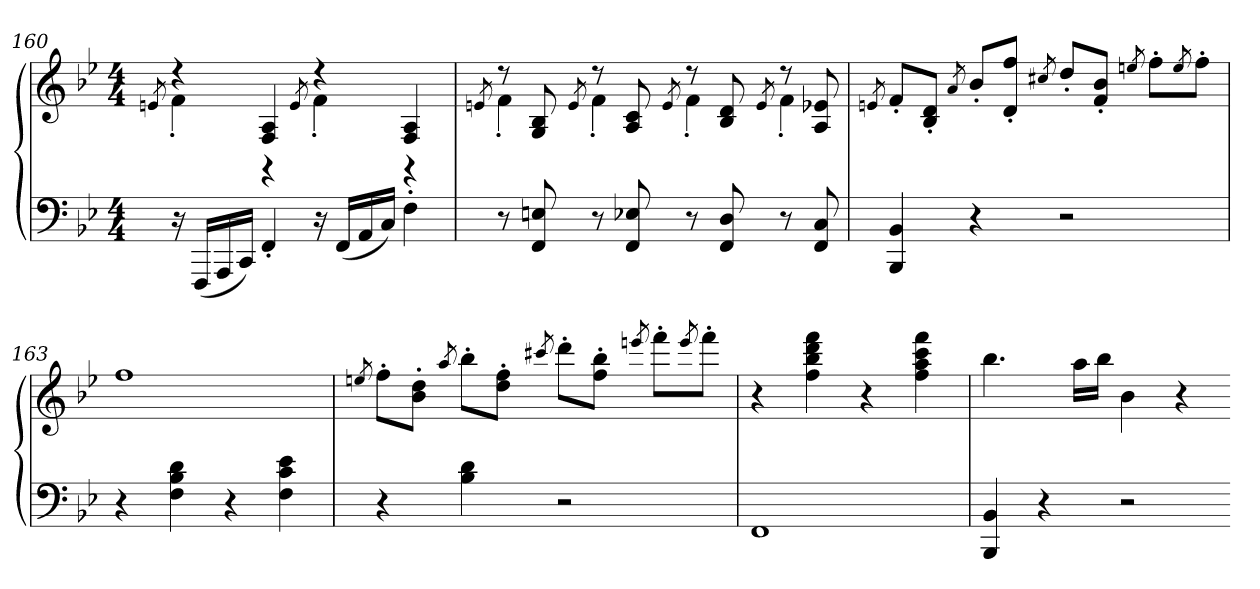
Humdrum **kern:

**kern	**kern
*part1	*part1
*staff2	*staff1
*clefF4	*clefG2
*k[b-e-]	*k[b-e-]
*B-:	*B-:
*M4/4	*M4/4
=160	=160
*	*^
.	.	8qen
16r	4r	4f'
(16FFFLL	.	.
16AAA	.	.
16CCJJ)	.	.
4FF'	4F 4A	4r
.	.	8qe
16r	4r	4f'
(16FFLL	.	.
16AA	.	.
16CJJ)	.	.
4F'	4F 4A	4r
=161	=161	=161
.	.	8qen
8r	8r	4f'
8FF 8En	8G 8B-	.
.	.	8qe
8r	8r	4f'
8FF 8E-X	8A 8c	.
.	.	8qe
8r	8r	4f'
8FF 8D	8B- 8d	.
.	.	8qe
8r	8r	4f'
8FF 8C	8A 8e-X	.
*	*v	*v
=162	=162
.	8qen
4BBB- 4BB-	8f'L
.	8B-' 8d'J
.	8qa
4r	8b-'L
.	8d' 8ff'J
.	8qcc#X
2r	8dd'L
.	8f' 8b-'J
.	8qeen
.	8ff'L
.	8qee
.	8ff'J
=163	=163
4r	1ff
4F 4B- 4d	.
4r	.
4F 4c 4e-	.
=164	=164
.	8qeen
4r	8ff'L
.	8b-' 8dd'J
.	8qaa
4B- 4d	8bb-'L
.	8dd' 8ff'J
.	8qccc#X
2r	8ddd'L
.	8ff' 8bb-'J
.	8qeeen
.	8fff'L
.	8qeee
.	8fff'J
=165	=165
1FF	4r
.	4ff 4bb- 4ddd 4fff
.	4r
.	4ff 4aa 4ccc 4fff
=166	=166
4BBB- 4BB-	4.bb-
4r	.
.	16aaLL
.	16bb-JJ
2r	4b-
.	4r
=-	=-
*-	*-
